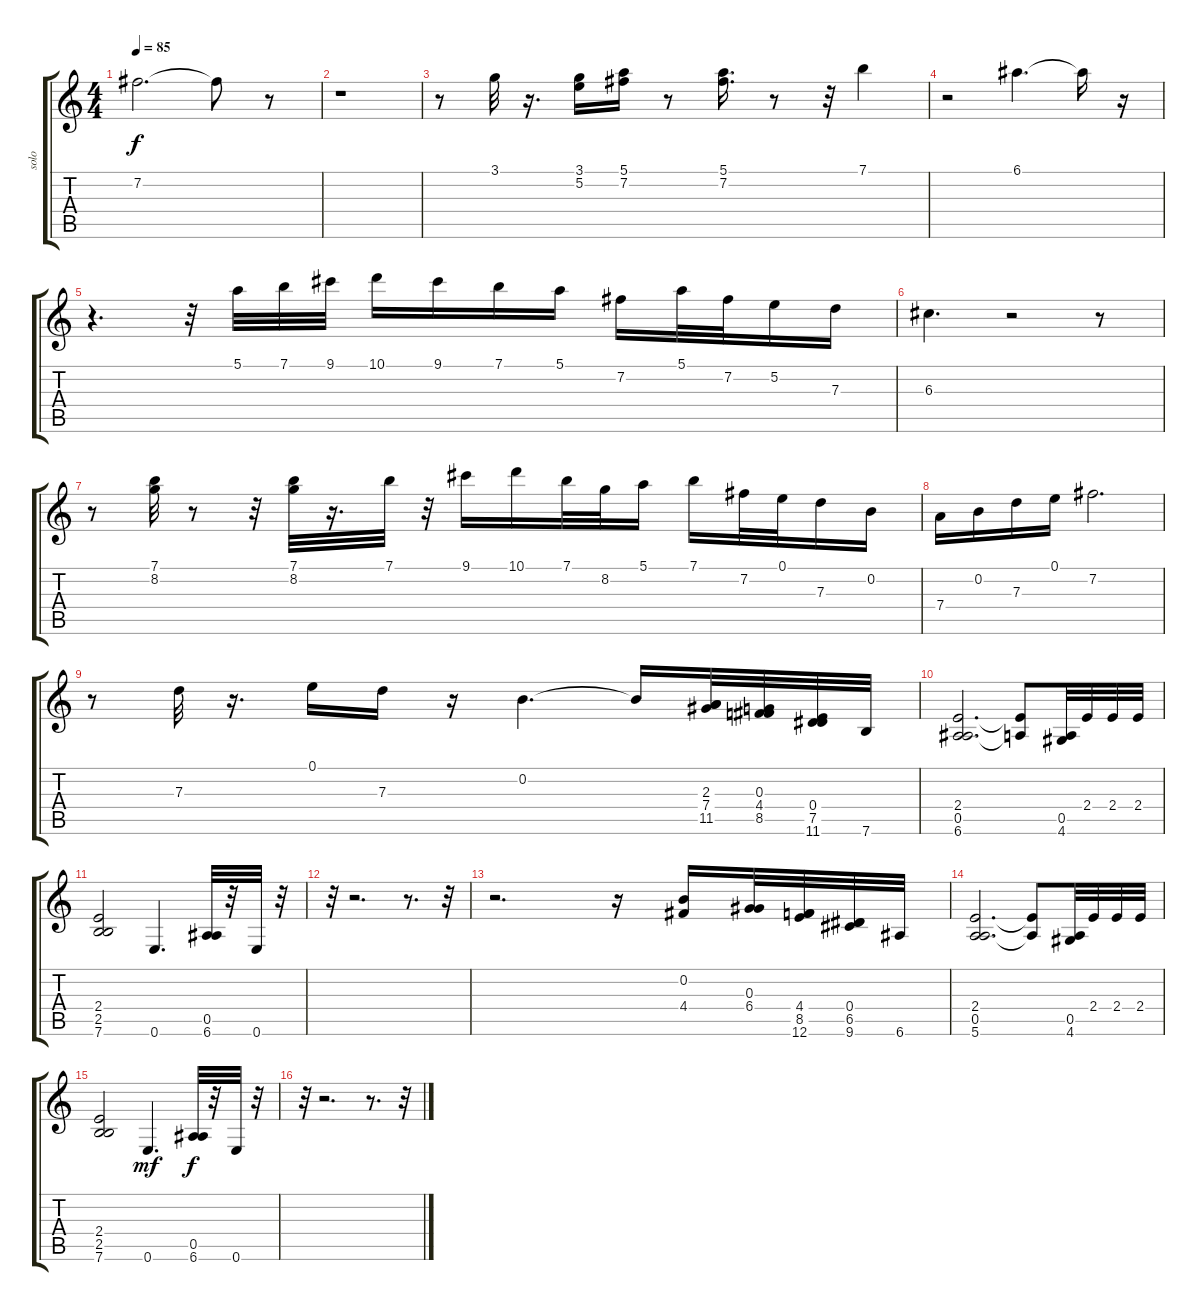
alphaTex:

\track ("solo" "solo") {instrument distortionguitar}
\staff {score tabs}
\tuning (E4 B3 G3 D3 A2 E2) {hide}
\ts (4 4)
\tempo 85
\clef g2
\ks c
7.2{t}.2{d dy f} 7.2{t}.8 r.8 |
r.1 |
r.8 3.1.32{volume 12} r.16{d} (3.1 5.2).16 (5.1 7.2).16 r.8 (5.1 7.2).16{d} r.8 r.32 7.1.4 |
r.2 6.1.4{d} 6.1{t}.16 r.16 |
r.4{d} r.32 5.1.32 7.1.32 9.1.32 10.1.16 9.1.16 7.1.16 5.1.16 7.2.16 5.1.32 7.2.32 5.2.16 7.3.16 |
6.3.4{d} r.2 r.8 |
r.8 (7.1 8.2).32 r.8 r.32 (7.1 8.2).32 r.16{d} 7.1.32 r.32 9.1.16 10.1.16 7.1.32 8.2.32 5.1.16 7.1.16 7.2.32 0.1.32 7.3.16 0.2.16 |
7.4.16 0.2.16 7.3.16 0.1.16 7.2.2{d} |
r.8 7.3.32 r.16{d} 0.1.16 7.3.16 r.16 0.2.4{d} 0.2{t}.16 (2.3 7.4 11.5).32 (0.3 4.4 8.5).32 (0.4 7.5 11.6).32 7.6.32 |
(2.4 0.5 6.6).2{d} (2.4{t} 0.5{t}).8 (0.5 4.6).32 2.4.32 2.4.32 2.4.32 |
(2.4 2.5 7.6).2 0.6.4{d} (0.5 6.6).32 r.32 0.6.32 r.32 |
r.32 r.2{d} r.8{d} r.32 |
r.2{d} r.16 (0.2 4.4).16 (0.3 6.4).32 (4.4 8.5 12.6).32 (0.4 6.5 9.6).32 6.6.32 |
(2.4 0.5 5.6).2{d} (2.4{t} 5.6{t}).8 (0.5 4.6).32 2.4.32 2.4.32 2.4.32 |
(2.4 2.5 7.6).2 0.6.4{d dy mf} (0.5 6.6).32{dy f} r.32 0.6.32 r.32 |
r.32 r.2{d} r.8{d} r.32
